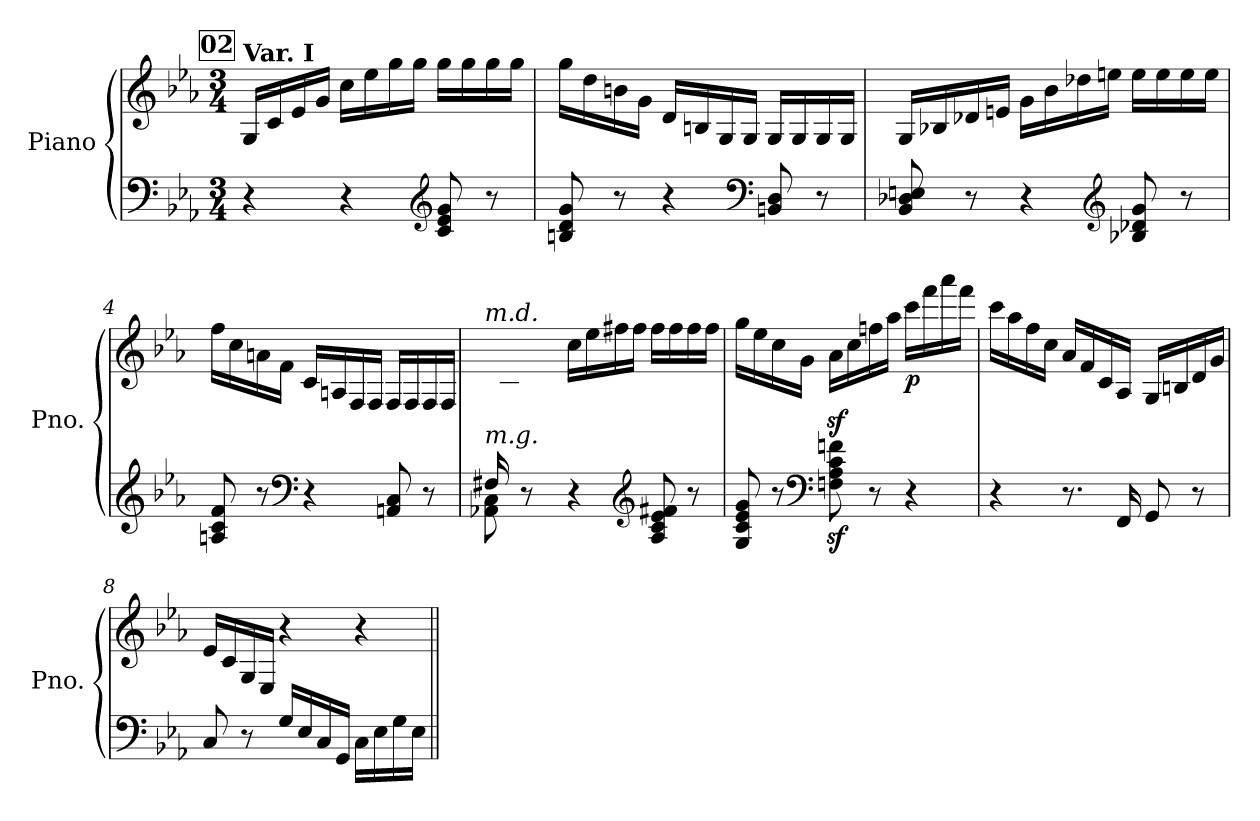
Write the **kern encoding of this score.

**kern	**kern	**dynam
*part1	*part1	*part1
*staff2	*staff1	*staff1/2
*I"Piano	*	*
*I'Pno.	*	*
*clefF4	*clefG2	*
*k[b-e-a-]	*k[b-e-a-]	*
*M3/4	*M3/4	*
!!LO:REH:place=s1:a:B:fs=14:t=02
=1	=1	=1
!	!LO:TX:a:B:t=Var. I	!
!	!	!LO:DY:b
!	!	!LO:DY:n=1:b
4r	16G/LL	p other-dynamics
.	16c/	.
.	16e-/	.
.	16g/JJ	.
4r	16cc\LL	.
.	16ee-\	.
.	16gg\	.
.	16gg\JJ	.
*clefG2	*	*
8c/ 8e-/ 8g/	16gg\LL	.
.	16gg\	.
8r	16gg\	.
.	16gg\JJ	.
=2	=2	=2
8Bn/ 8d/ 8g/	16gg\LL	.
.	16dd\	.
8r	16bn\	.
.	16g\JJ	.
4r	16d/LL	.
.	16Bn/	.
.	16G/	.
.	16G/JJ	.
*clefF4	*	*
8BBn/ 8D/	16G/LL	.
.	16G/	.
8r	16G/	.
.	16G/JJ	.
=3	=3	=3
8BB-/ 8D-X/ 8En/	16G/LL	.
.	16B-X/	.
8r	16d-X/	.
.	16en/JJ	.
4r	16g\LL	.
.	16b-\	.
.	16dd-X\	.
.	16een\JJ	.
*clefG2	*	*
8B-X/ 8d-X/ 8g/	16ee\LL	.
.	16ee\	.
8r	16ee\	.
.	16ee\JJ	.
=4	=4	=4
8An/ 8c/ 8f/	16ff\LL	.
.	16cc\	.
8r	16an\	.
.	16f\JJ	.
*clefF4	*	*
4r	16c/LL	.
.	16An/	.
.	16F/	.
.	16F/JJ	.
8AAn/ 8C/	16F/LL	.
.	16F/	.
8r	16F/	.
.	16F/JJ	.
=5	=5	=5
*^	*	*
!	!	!LO:TX:b:i:t=m.g.	!
!	!	!LO:TX:a:i:t=m.d.	!
16F#X/LL	8AA-X\ 8C\	16ryy	.
2ryy	.	16c\	.
.	8r	16e-\	.
.	.	16f#X\JJ	.
.	4r	16cc\LL	.
.	.	16ee-\	.
.	.	16ff#X\	.
.	.	16ff#\JJ	.
*clefG2	*	*	*
.	8A-/ 8c/ 8e-/ 8f#X/	16ff#\LL	.
8.ryy	.	16ff#\	.
.	8r	16ff#\	.
.	.	16ff#\JJ	.
*v	*v	*	*
=6	=6	=6
8G/ 8c/ 8e-/ 8g/	16gg\LL	.
.	16ee-\	.
8r	16cc\	.
.	16g\JJ	.
*clefF4	*	*
8Fn\z< 8A-\z< 8c\z< 8fn\z<	16a-z>\LL	.
.	16cc\	.
8r	16ffn\	.
.	16aa-\JJ	.
!	!	!LO:DY:b
4r	16ccc\LL	p
.	16fff\	.
.	16aaa-\	.
.	16fff\JJ	.
=7	=7	=7
4r	16ccc\LL	.
.	16aa-\	.
.	16ff\	.
.	16cc\JJ	.
8.r	16a-/LL	.
.	16f/	.
.	16c/	.
16FF/	16A-/JJ	.
8GG/	16G/LL	.
.	16Bn/	.
8r	16d/	.
.	16g/JJ	.
=8	=8	=8
8C/	16e-/LL	.
.	16c/	.
8r	16G/	.
.	16E-/JJ	.
16G</LL	4r	.
16E-/	.	.
16C/	.	.
16GG/JJ	.	.
16C\LL	4r	.
16E-\	.	.
16G\	.	.
16E-<\JJ	.	.
=||	=||	=||
*-	*-	*-
